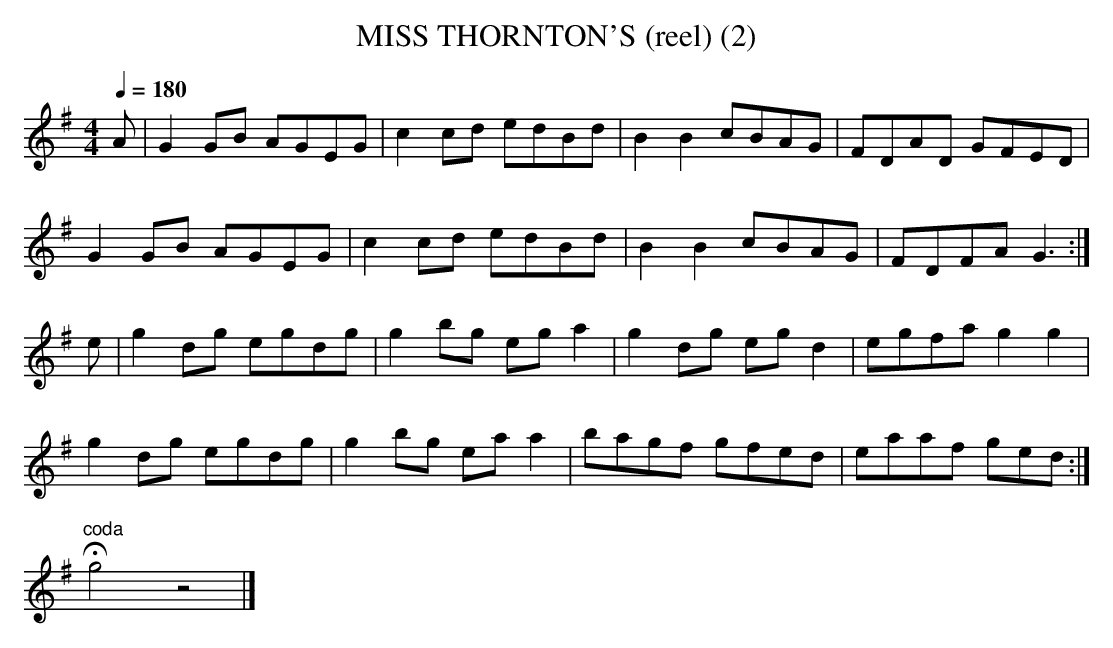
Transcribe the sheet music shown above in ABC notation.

X:1
T:MISS THORNTON'S (reel) (2)
Q:1/4=180
M:4/4
K:G
A|G2GB AGEG|c2cd edBd|B2B2 cBAG|FDAD GFED|
G2GB AGEG|c2cd edBd|B2B2 cBAG|FDFA G3:|
e|g2dg egdg|g2bg eg a2|g2dg eg d2|egfa g2g2|
g2dg egdg|g2bg eaa2|bagf gfed|eaaf ged:|
"^coda" Hg4z4|]
